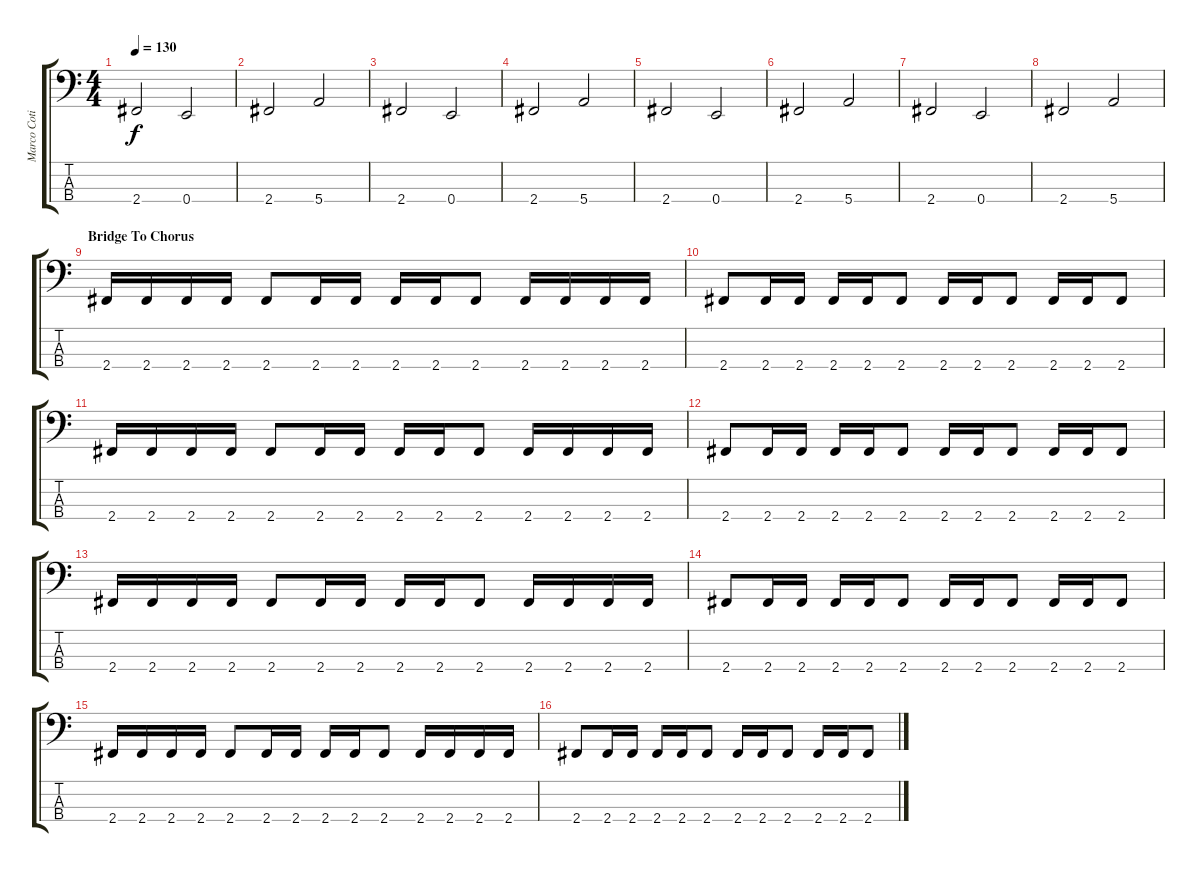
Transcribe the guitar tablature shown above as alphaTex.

\track ("Marco Coti Zelati (Bass Guitar)" "Marco Coti") {instrument electricbassfinger}
\staff {score tabs}
\tuning (G2 D2 A1 E1) {hide}
\ts (4 4)
\tempo 130
\clef f4
\ks c
2.4.2{dy f} 0.4.2 |
2.4.2 5.4.2 |
2.4.2 0.4.2 |
2.4.2 5.4.2 |
2.4.2 0.4.2 |
2.4.2 5.4.2 |
2.4.2 0.4.2 |
2.4.2 5.4.2 |
\section ("" "Bridge To Chorus")
2.4.16 2.4.16 2.4.16 2.4.16 2.4.8 2.4.16 2.4.16 2.4.16 2.4.16 2.4.8 2.4.16 2.4.16 2.4.16 2.4.16 |
2.4.8 2.4.16 2.4.16 2.4.16 2.4.16 2.4.8 2.4.16 2.4.16 2.4.8 2.4.16 2.4.16 2.4.8 |
2.4.16 2.4.16 2.4.16 2.4.16 2.4.8 2.4.16 2.4.16 2.4.16 2.4.16 2.4.8 2.4.16 2.4.16 2.4.16 2.4.16 |
2.4.8 2.4.16 2.4.16 2.4.16 2.4.16 2.4.8 2.4.16 2.4.16 2.4.8 2.4.16 2.4.16 2.4.8 |
2.4.16 2.4.16 2.4.16 2.4.16 2.4.8 2.4.16 2.4.16 2.4.16 2.4.16 2.4.8 2.4.16 2.4.16 2.4.16 2.4.16 |
2.4.8 2.4.16 2.4.16 2.4.16 2.4.16 2.4.8 2.4.16 2.4.16 2.4.8 2.4.16 2.4.16 2.4.8 |
2.4.16 2.4.16 2.4.16 2.4.16 2.4.8 2.4.16 2.4.16 2.4.16 2.4.16 2.4.8 2.4.16 2.4.16 2.4.16 2.4.16 |
2.4.8 2.4.16 2.4.16 2.4.16 2.4.16 2.4.8 2.4.16 2.4.16 2.4.8 2.4.16 2.4.16 2.4.8
